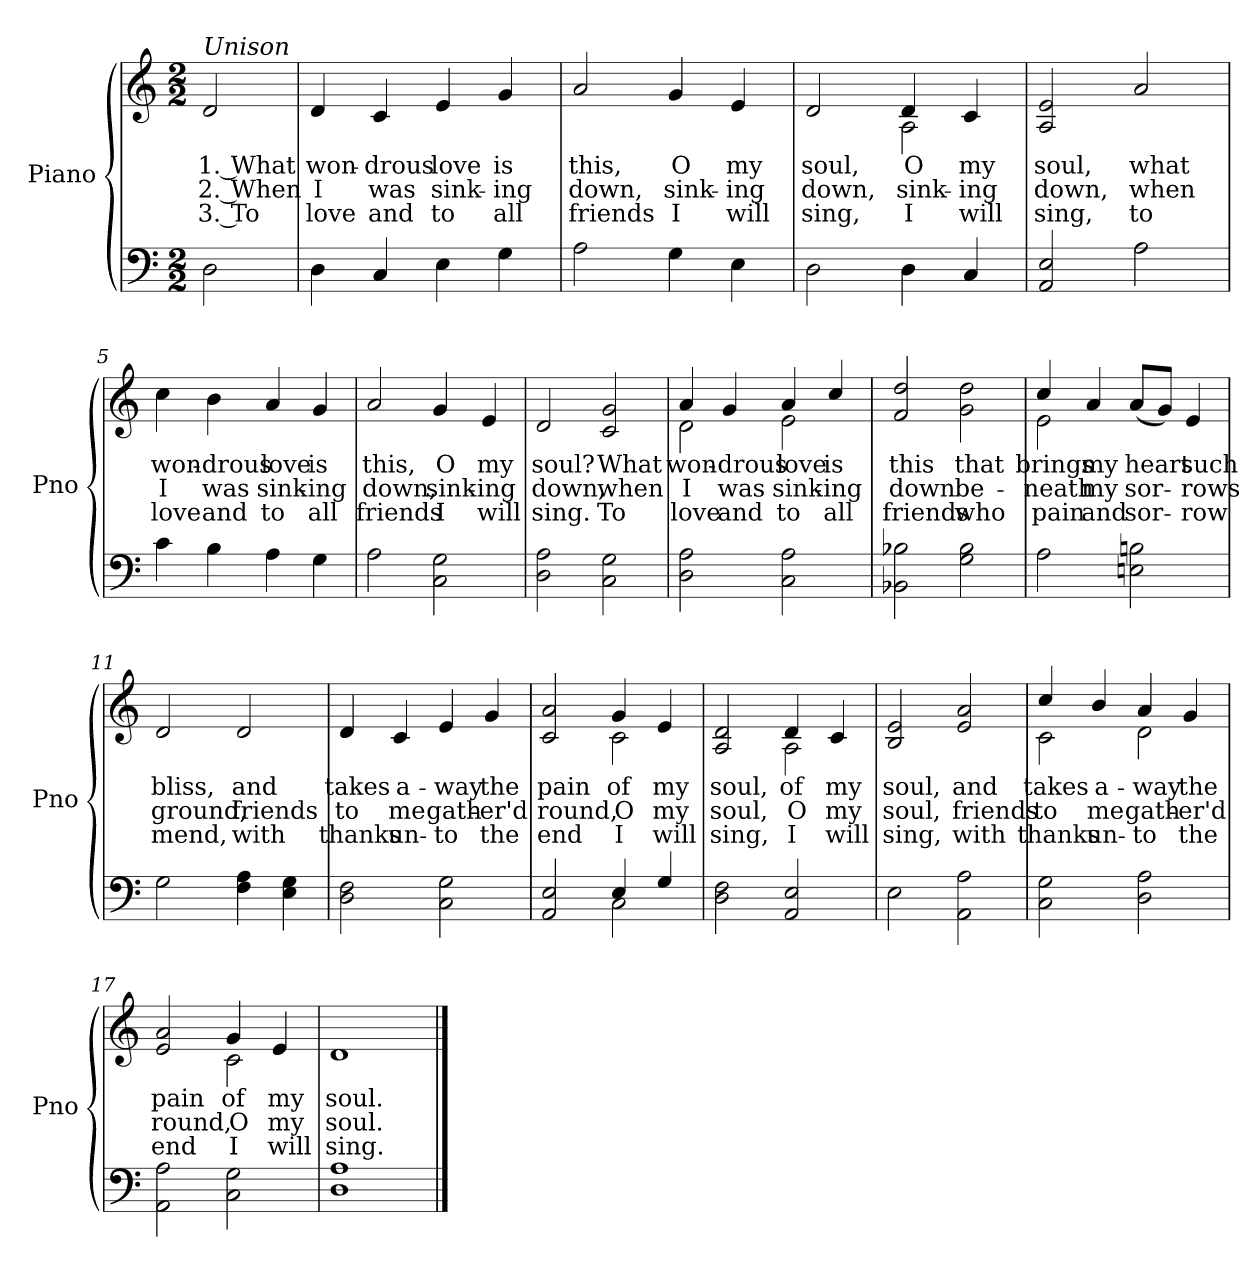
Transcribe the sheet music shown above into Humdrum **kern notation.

**kern	**kern	**text	**text	**text
*part2	*part1	*part1	*part1	*part1
*staff2	*staff1	*staff1	*staff1	*staff1
*I"Piano	*I"Piano	*	*	*
*I'Pno	*I'Pno	*	*	*
*clefF4	*clefG2	*	*	*
*k[]	*k[]	*	*	*
*M2/2	*M2/2	*	*	*
*MM144	*MM144	*	*	*
=	=	=	=	=
!	!LO:TX:a:i:t=Unison	!	!	!
!	!	!LO:LY:b	!LO:LY:b	!LO:LY:b
2D\	2d/	1. What	2. When	3. To
=1	=1	=1	=1	=1
!	!	!LO:LY:b	!LO:LY:b	!LO:LY:b
4D\	4d/	won-	I	love
!	!	!LO:LY:b	!LO:LY:b	!LO:LY:b
4C/	4c/	-drous	was	and
!	!	!LO:LY:b	!LO:LY:b	!LO:LY:b
4E\	4e/	love	sink-	to
!	!	!LO:LY:b	!LO:LY:b	!LO:LY:b
4G\	4g/	is	-ing	all
=2	=2	=2	=2	=2
!	!	!LO:LY:b	!LO:LY:b	!LO:LY:b
2A\	2a/	this,	down,	friends
!	!	!LO:LY:b	!LO:LY:b	!LO:LY:b
4G\	4g/	O	sink-	I
!	!	!LO:LY:b	!LO:LY:b	!LO:LY:b
4E\	4e/	my	-ing	will
=3	=3	=3	=3	=3
!	!	!LO:LY:b	!LO:LY:b	!LO:LY:b
*	*^	*	*	*
2D\	2d/	2ryy	soul,	down,	sing,
!	!	!	!LO:LY:b	!LO:LY:b	!LO:LY:b
4D\	4d/	2A\	O	sink-	I
!	!	!	!LO:LY:b	!LO:LY:b	!LO:LY:b
4C/	4c/	.	my	-ing	will
*	*v	*v	*	*	*
=4	=4	=4	=4	=4
!	!	!LO:LY:b	!LO:LY:b	!LO:LY:b
2AA/ 2E/	2A/ 2e/	soul,	down,	sing,
!	!	!LO:LY:b	!LO:LY:b	!LO:LY:b
2A\	2a/	what	when	to
!!LO:LB:g=z
=5	=5	=5	=5	=5
!	!	!LO:LY:b	!LO:LY:b	!LO:LY:b
4c\	4cc\	won-	I	love
!	!	!LO:LY:b	!LO:LY:b	!LO:LY:b
4B\	4b\	-drous	was	and
!	!	!LO:LY:b	!LO:LY:b	!LO:LY:b
4A\	4a/	love	sink-	to
!	!	!LO:LY:b	!LO:LY:b	!LO:LY:b
4G\	4g/	is	-ing	all
=6	=6	=6	=6	=6
!	!	!LO:LY:b	!LO:LY:b	!LO:LY:b
2A\	2a/	this,	down,	friends
!	!	!LO:LY:b	!LO:LY:b	!LO:LY:b
2C\ 2G\	4g/	O	sink-	I
!	!	!LO:LY:b	!LO:LY:b	!LO:LY:b
.	4e/	my	-ing	will
=7	=7	=7	=7	=7
!	!	!LO:LY:b	!LO:LY:b	!LO:LY:b
2D\ 2A\	2d/	soul?	down,	sing.
!	!	!LO:LY:b	!LO:LY:b	!LO:LY:b
2C\ 2G\	2c/ 2g/	What	when	To
=8	=8	=8	=8	=8
!	!	!LO:LY:b	!LO:LY:b	!LO:LY:b
*	*^	*	*	*
2D\ 2A\	4a/	2d\	won-	I	love
!	!	!	!LO:LY:b	!LO:LY:b	!LO:LY:b
.	4g/	.	-drous	was	and
!	!	!	!LO:LY:b	!LO:LY:b	!LO:LY:b
2C\ 2A\	4a/	2e\	love	sink-	to
!	!	!	!LO:LY:b	!LO:LY:b	!LO:LY:b
.	4cc/	.	is	-ing	all
*	*v	*v	*	*	*
!!LO:LB:g=z
=9	=9	=9	=9	=9
!	!	!LO:LY:b	!LO:LY:b	!LO:LY:b
2BB-X\ 2B-X\	2f/ 2dd/	this	down	friends
!	!	!LO:LY:b	!LO:LY:b	!LO:LY:b
2G\ 2B-\	2g\ 2dd\	that	be-	who
=10	=10	=10	=10	=10
!	!	!LO:LY:b	!LO:LY:b	!LO:LY:b
*	*^	*	*	*
2A\	4cc/	2e\	brings	-neath	pain
!	!	!	!LO:LY:b	!LO:LY:b	!LO:LY:b
.	4a/	.	my	my	and
!	!	!	!LO:LY:b	!LO:LY:b	!LO:LY:b
2En\ 2Bn\	(8a/L	2ryy	heart	sor-	sor-
.	8g/J)	.	.	.	.
!	!	!	!LO:LY:b	!LO:LY:b	!LO:LY:b
.	4e/	.	such	-rows	-row
*	*v	*v	*	*	*
=11	=11	=11	=11	=11
!	!	!LO:LY:b	!LO:LY:b	!LO:LY:b
2G\	2d/	bliss,	ground,	mend,
!	!	!LO:LY:b	!LO:LY:b	!LO:LY:b
4F\ 4A\	2d/	and	friends	with
4E\ 4G\	.	.	.	.
=12	=12	=12	=12	=12
!	!	!LO:LY:b	!LO:LY:b	!LO:LY:b
2D\ 2F\	4d/	takes	to	thanks
!	!	!LO:LY:b	!LO:LY:b	!LO:LY:b
.	4c/	a-	me	un-
!	!	!LO:LY:b	!LO:LY:b	!LO:LY:b
2C\ 2G\	4e/	-way	gath-	-to
!	!	!LO:LY:b	!LO:LY:b	!LO:LY:b
.	4g/	the	-er'd	the
!!LO:PB:g=z
=13	=13	=13	=13	=13
*^	*	*	*	*
!	!	!	!LO:LY:b	!LO:LY:b	!LO:LY:b
*	*	*^	*	*	*
2AA/ 2E/	2ryy	2c/ 2a/	2ryy	pain	round,	end
!	!	!	!	!LO:LY:b	!LO:LY:b	!LO:LY:b
4E/	2C\	4g/	2c\	of	O	I
!	!	!	!	!LO:LY:b	!LO:LY:b	!LO:LY:b
4G/	.	4e/	.	my	my	will
*v	*v	*	*	*	*	*
=14	=14	=14	=14	=14	=14
!	!	!	!LO:LY:b	!LO:LY:b	!LO:LY:b
2D\ 2F\	2A/ 2d/	2ryy	soul,	soul,	sing,
!	!	!	!LO:LY:b	!LO:LY:b	!LO:LY:b
2AA/ 2E/	4d/	2A\	of	O	I
!	!	!	!LO:LY:b	!LO:LY:b	!LO:LY:b
.	4c/	.	my	my	will
*	*v	*v	*	*	*
=15	=15	=15	=15	=15
!	!	!LO:LY:b	!LO:LY:b	!LO:LY:b
2E\	2B/ 2e/	soul,	soul,	sing,
!	!	!LO:LY:b	!LO:LY:b	!LO:LY:b
2AA\ 2A\	2e/ 2a/	and	friends	with
!!LO:LB:g=z
=16	=16	=16	=16	=16
!	!	!LO:LY:b	!LO:LY:b	!LO:LY:b
*	*^	*	*	*
2C\ 2G\	4cc/	2c\	takes	to	thanks
!	!	!	!LO:LY:b	!LO:LY:b	!LO:LY:b
.	4b/	.	a-	me	un-
!	!	!	!LO:LY:b	!LO:LY:b	!LO:LY:b
2D\ 2A\	4a/	2d\	-way	gath-	-to
!	!	!	!LO:LY:b	!LO:LY:b	!LO:LY:b
.	4g/	.	the	-er'd	the
=17	=17	=17	=17	=17	=17
!	!	!	!LO:LY:b	!LO:LY:b	!LO:LY:b
2AA\ 2A\	2e/ 2a/	2ryy	pain	round,	end
!	!	!	!LO:LY:b	!LO:LY:b	!LO:LY:b
2C\ 2G\	4g/	2c\	of	O	I
!	!	!	!LO:LY:b	!LO:LY:b	!LO:LY:b
.	4e/	.	my	my	will
*	*v	*v	*	*	*
=18	=18	=18	=18	=18
*^	*	*	*	*
!	!	!	!LO:LY:b	!LO:LY:b	!LO:LY:b
1A	1D	1d	soul.	soul.	sing.
*v	*v	*	*	*	*
==	==	==	==	==
*-	*-	*-	*-	*-
